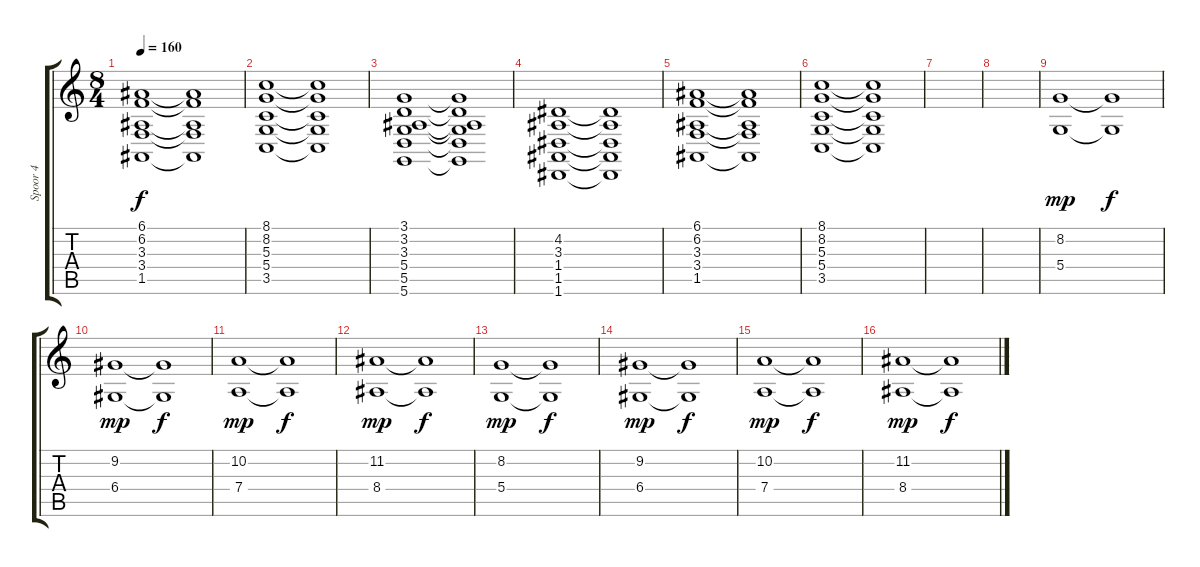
\track ("Spoor 4" "Spoor 4") {instrument choiraahs}
\staff {score tabs}
\tuning (E4 B3 G3 D3 A2 D2) {hide}
\ts (8 4)
\tempo 160
\clef g2
\ks c
(6.1 6.2 3.3 3.4 1.5).1{dy f} (6.1{t} 6.2{t} 3.3{t} 3.4{t} 1.5{t}).1 |
(8.1 8.2 5.3 5.4 3.5).1 (8.1{t} 8.2{t} 5.3{t} 5.4{t} 3.5{t}).1 |
(3.1 3.2 3.3 5.4 5.5 5.6).1 (3.1{t} 3.2{t} 3.3{t} 5.4{t} 5.5{t} 5.6{t}).1 |
(4.2 3.3 1.4 1.5 1.6).1 (4.2{t} 3.3{t} 1.4{t} 1.5{t} 1.6{t}).1 |
(6.1 6.2 3.3 3.4 1.5).1 (6.1{t} 6.2{t} 3.3{t} 3.4{t} 1.5{t}).1 |
(8.1 8.2 5.3 5.4 3.5).1 (8.1{t} 8.2{t} 5.3{t} 5.4{t} 3.5{t}).1 |
|
|
(8.2 5.4).1{dy mp} (8.2{t} 5.4{t}).1{dy f} |
(9.2 6.4).1{dy mp} (9.2{t} 6.4{t}).1{dy f} |
(10.2 7.4).1{dy mp} (10.2{t} 7.4{t}).1{dy f} |
(11.2 8.4).1{dy mp} (11.2{t} 8.4{t}).1{dy f} |
(8.2 5.4).1{dy mp} (8.2{t} 5.4{t}).1{dy f} |
(9.2 6.4).1{dy mp} (9.2{t} 6.4{t}).1{dy f} |
(10.2 7.4).1{dy mp} (10.2{t} 7.4{t}).1{dy f} |
(11.2 8.4).1{dy mp} (11.2{t} 8.4{t}).1{dy f}
